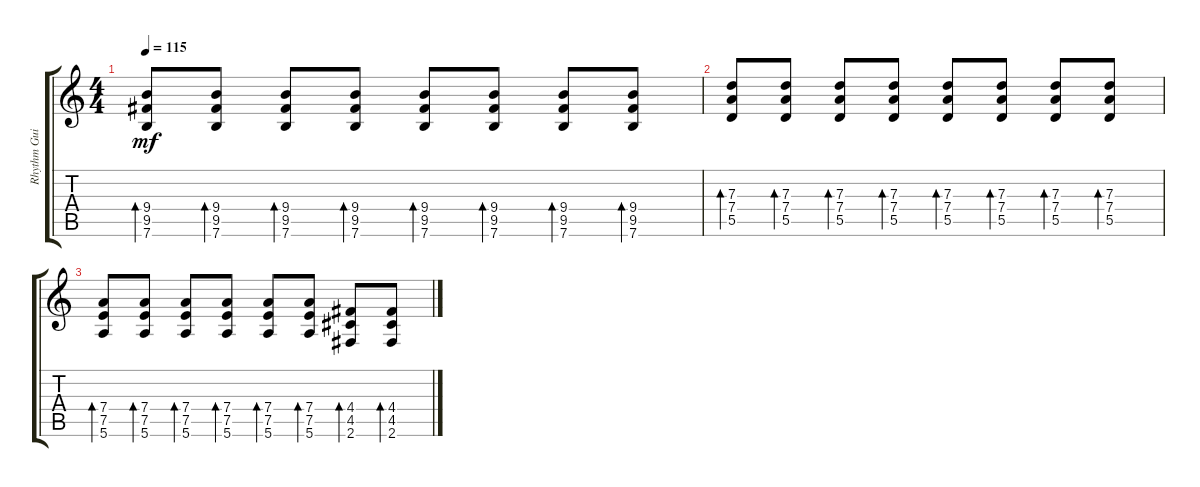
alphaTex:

\track ("Rhythm Guitar" "Rhythm Gui") {instrument electricguitarclean}
\staff {score tabs}
\tuning (E4 B3 G3 D3 A2 E2) {hide}
\ts (4 4)
\tempo 115
\clef g2
\ks c
(9.4 9.5 7.6).8{bd 30 dy mf} (9.4 9.5 7.6).8{bd 30} (9.4 9.5 7.6).8{bd 30} (9.4 9.5 7.6).8{bd 30} (9.4 9.5 7.6).8{bd 30} (9.4 9.5 7.6).8{bd 30} (9.4 9.5 7.6).8{bd 30} (9.4 9.5 7.6).8{bd 30} |
(7.3 7.4 5.5).8{bd 30} (7.3 7.4 5.5).8{bd 30} (7.3 7.4 5.5).8{bd 30} (7.3 7.4 5.5).8{bd 30} (7.3 7.4 5.5).8{bd 30} (7.3 7.4 5.5).8{bd 30} (7.3 7.4 5.5).8{bd 30} (7.3 7.4 5.5).8{bd 30} |
(7.4 7.5 5.6).8{bd 30} (7.4 7.5 5.6).8{bd 30} (7.4 7.5 5.6).8{bd 30} (7.4 7.5 5.6).8{bd 30} (7.4 7.5 5.6).8{bd 30} (7.4 7.5 5.6).8{bd 30} (4.4 4.5 2.6).8{bd 30} (4.4 4.5 2.6).8{bd 30}
